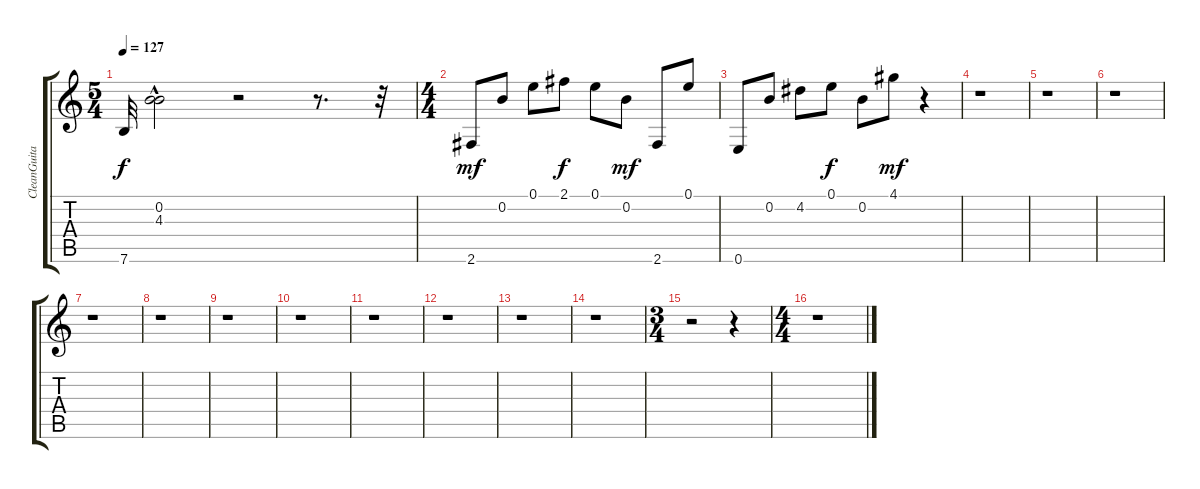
\track ("CleanGuitar" "CleanGuita") {instrument electricguitarclean}
\staff {score tabs}
\tuning (E4 B3 G3 D3 A2 E2) {hide}
\ts (5 4)
\tempo 127
\clef g2
\ks c
7.6.32{dy f} (0.2{hac} 4.3).2 r.2 r.8{d} r.32 |
\ts (4 4)
2.6.8{dy mf} 0.2.8 0.1.8 2.1.8{dy f} 0.1.8 0.2.8{dy mf} 2.6.8 0.1.8 |
0.6.8 0.2.8 4.2.8 0.1.8{dy f} 0.2.8 4.1.8{dy mf} r.4 |
r.1 |
r.1 |
r.1 |
r.1 |
r.1 |
r.1 |
r.1 |
r.1 |
r.1 |
r.1 |
r.1 |
\ts (3 4)
r.2 r.4 |
\ts (4 4)
r.1
